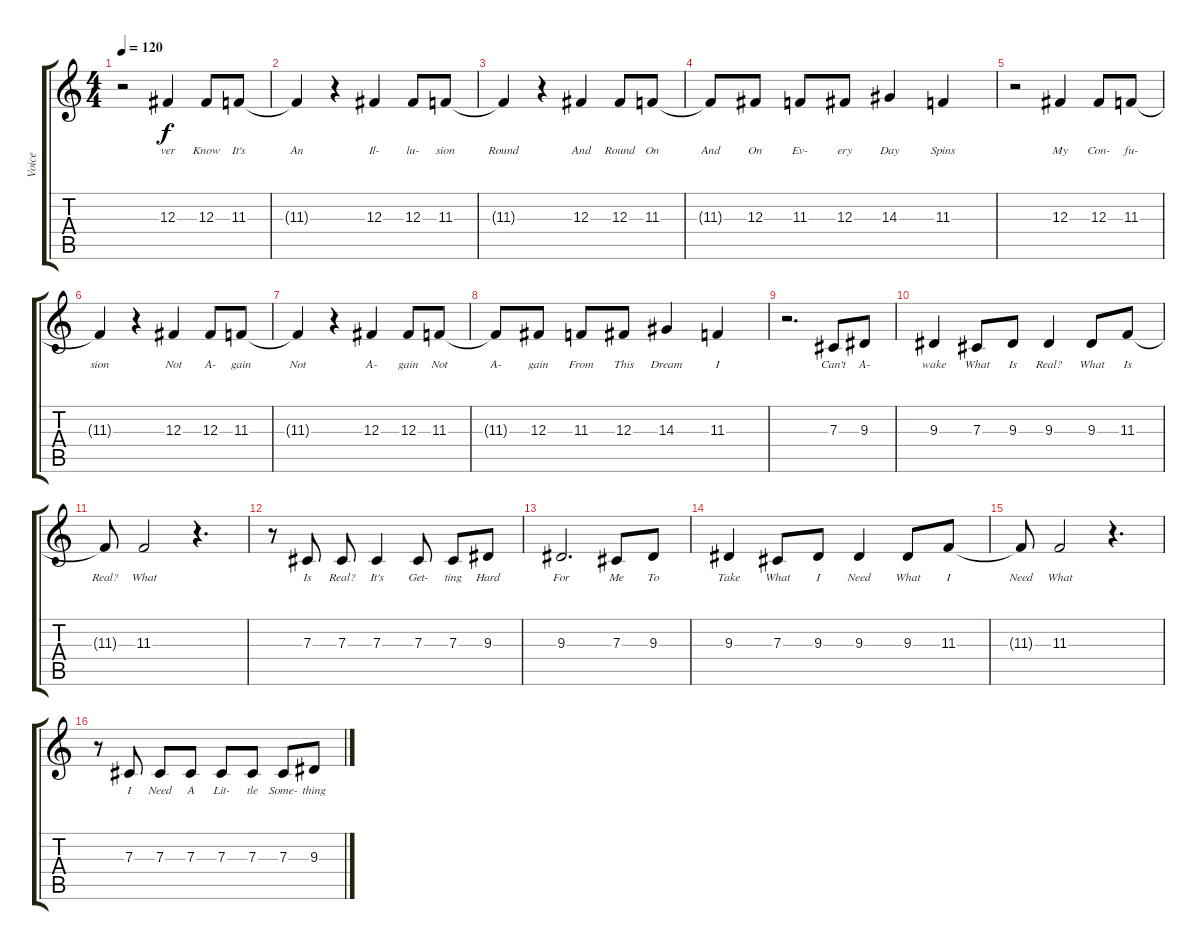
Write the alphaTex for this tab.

\track ("Voice" "Voice") {instrument clarinet}
\staff {score tabs}
\tuning (Eb4 Bb3 Gb3 Db3 Ab2 Eb2) {hide}
\ts (4 4)
\tempo 120
\clef g2
\ks c
r.2{dy f} 12.3.4{lyrics (0 "ver") lyrics (1 "") lyrics (2 "") lyrics (3 "") lyrics (4 "")} 12.3.8{lyrics (0 "Know") lyrics (1 "") lyrics (2 "") lyrics (3 "") lyrics (4 "")} 11.3.8{lyrics (0 "It's") lyrics (1 "") lyrics (2 "") lyrics (3 "") lyrics (4 "")} |
11.3{t}.4{lyrics (0 "An") lyrics (1 "") lyrics (2 "") lyrics (3 "") lyrics (4 "")} r.4 12.3.4{lyrics (0 "Il-") lyrics (1 "") lyrics (2 "") lyrics (3 "") lyrics (4 "")} 12.3.8{lyrics (0 "lu-") lyrics (1 "") lyrics (2 "") lyrics (3 "") lyrics (4 "")} 11.3.8{lyrics (0 "sion") lyrics (1 "") lyrics (2 "") lyrics (3 "") lyrics (4 "")} |
11.3{t}.4{lyrics (0 "Round") lyrics (1 "") lyrics (2 "") lyrics (3 "") lyrics (4 "")} r.4 12.3.4{lyrics (0 "And") lyrics (1 "") lyrics (2 "") lyrics (3 "") lyrics (4 "")} 12.3.8{lyrics (0 "Round") lyrics (1 "") lyrics (2 "") lyrics (3 "") lyrics (4 "")} 11.3.8{lyrics (0 "On") lyrics (1 "") lyrics (2 "") lyrics (3 "") lyrics (4 "")} |
11.3{t}.8{lyrics (0 "And") lyrics (1 "") lyrics (2 "") lyrics (3 "") lyrics (4 "")} 12.3.8{lyrics (0 "On") lyrics (1 "") lyrics (2 "") lyrics (3 "") lyrics (4 "")} 11.3.8{lyrics (0 "Ev-") lyrics (1 "") lyrics (2 "") lyrics (3 "") lyrics (4 "")} 12.3.8{lyrics (0 "ery") lyrics (1 "") lyrics (2 "") lyrics (3 "") lyrics (4 "")} 14.3.4{lyrics (0 "Day") lyrics (1 "") lyrics (2 "") lyrics (3 "") lyrics (4 "")} 11.3.4{lyrics (0 "Spins") lyrics (1 "") lyrics (2 "") lyrics (3 "") lyrics (4 "")} |
r.2 12.3.4{lyrics (0 "My") lyrics (1 "") lyrics (2 "") lyrics (3 "") lyrics (4 "")} 12.3.8{lyrics (0 "Con-") lyrics (1 "") lyrics (2 "") lyrics (3 "") lyrics (4 "")} 11.3.8{lyrics (0 "fu-") lyrics (1 "") lyrics (2 "") lyrics (3 "") lyrics (4 "")} |
11.3{t}.4{lyrics (0 "sion") lyrics (1 "") lyrics (2 "") lyrics (3 "") lyrics (4 "")} r.4 12.3.4{lyrics (0 "Not") lyrics (1 "") lyrics (2 "") lyrics (3 "") lyrics (4 "")} 12.3.8{lyrics (0 "A-") lyrics (1 "") lyrics (2 "") lyrics (3 "") lyrics (4 "")} 11.3.8{lyrics (0 "gain") lyrics (1 "") lyrics (2 "") lyrics (3 "") lyrics (4 "")} |
11.3{t}.4{lyrics (0 "Not") lyrics (1 "") lyrics (2 "") lyrics (3 "") lyrics (4 "")} r.4 12.3.4{lyrics (0 "A-") lyrics (1 "") lyrics (2 "") lyrics (3 "") lyrics (4 "")} 12.3.8{lyrics (0 "gain") lyrics (1 "") lyrics (2 "") lyrics (3 "") lyrics (4 "")} 11.3.8{lyrics (0 "Not") lyrics (1 "") lyrics (2 "") lyrics (3 "") lyrics (4 "")} |
11.3{t}.8{lyrics (0 "A-") lyrics (1 "") lyrics (2 "") lyrics (3 "") lyrics (4 "")} 12.3.8{lyrics (0 "gain") lyrics (1 "") lyrics (2 "") lyrics (3 "") lyrics (4 "")} 11.3.8{lyrics (0 "From") lyrics (1 "") lyrics (2 "") lyrics (3 "") lyrics (4 "")} 12.3.8{lyrics (0 "This") lyrics (1 "") lyrics (2 "") lyrics (3 "") lyrics (4 "")} 14.3.4{lyrics (0 "Dream") lyrics (1 "") lyrics (2 "") lyrics (3 "") lyrics (4 "")} 11.3.4{lyrics (0 "I") lyrics (1 "") lyrics (2 "") lyrics (3 "") lyrics (4 "")} |
r.2{d} 7.3.8{lyrics (0 "Can't") lyrics (1 "") lyrics (2 "") lyrics (3 "") lyrics (4 "")} 9.3.8{lyrics (0 "A-") lyrics (1 "") lyrics (2 "") lyrics (3 "") lyrics (4 "")} |
9.3.4{lyrics (0 "wake") lyrics (1 "") lyrics (2 "") lyrics (3 "") lyrics (4 "")} 7.3.8{lyrics (0 "What") lyrics (1 "") lyrics (2 "") lyrics (3 "") lyrics (4 "")} 9.3.8{lyrics (0 "Is") lyrics (1 "") lyrics (2 "") lyrics (3 "") lyrics (4 "")} 9.3.4{lyrics (0 "Real?") lyrics (1 "") lyrics (2 "") lyrics (3 "") lyrics (4 "")} 9.3.8{lyrics (0 "What") lyrics (1 "") lyrics (2 "") lyrics (3 "") lyrics (4 "")} 11.3.8{lyrics (0 "Is") lyrics (1 "") lyrics (2 "") lyrics (3 "") lyrics (4 "")} |
11.3{t}.8{lyrics (0 "Real?") lyrics (1 "") lyrics (2 "") lyrics (3 "") lyrics (4 "")} 11.3.2{lyrics (0 "What") lyrics (1 "") lyrics (2 "") lyrics (3 "") lyrics (4 "")} r.4{d} |
r.8 7.3.8{lyrics (0 "Is") lyrics (1 "") lyrics (2 "") lyrics (3 "") lyrics (4 "")} 7.3.8{lyrics (0 "Real?") lyrics (1 "") lyrics (2 "") lyrics (3 "") lyrics (4 "")} 7.3.4{lyrics (0 "It's") lyrics (1 "") lyrics (2 "") lyrics (3 "") lyrics (4 "")} 7.3.8{lyrics (0 "Get-") lyrics (1 "") lyrics (2 "") lyrics (3 "") lyrics (4 "")} 7.3.8{lyrics (0 "ting") lyrics (1 "") lyrics (2 "") lyrics (3 "") lyrics (4 "")} 9.3.8{lyrics (0 "Hard") lyrics (1 "") lyrics (2 "") lyrics (3 "") lyrics (4 "")} |
9.3.2{d lyrics (0 "For") lyrics (1 "") lyrics (2 "") lyrics (3 "") lyrics (4 "")} 7.3.8{lyrics (0 "Me") lyrics (1 "") lyrics (2 "") lyrics (3 "") lyrics (4 "")} 9.3.8{lyrics (0 "To") lyrics (1 "") lyrics (2 "") lyrics (3 "") lyrics (4 "")} |
9.3.4{lyrics (0 "Take") lyrics (1 "") lyrics (2 "") lyrics (3 "") lyrics (4 "")} 7.3.8{lyrics (0 "What") lyrics (1 "") lyrics (2 "") lyrics (3 "") lyrics (4 "")} 9.3.8{lyrics (0 "I") lyrics (1 "") lyrics (2 "") lyrics (3 "") lyrics (4 "")} 9.3.4{lyrics (0 "Need") lyrics (1 "") lyrics (2 "") lyrics (3 "") lyrics (4 "")} 9.3.8{lyrics (0 "What") lyrics (1 "") lyrics (2 "") lyrics (3 "") lyrics (4 "")} 11.3.8{lyrics (0 "I") lyrics (1 "") lyrics (2 "") lyrics (3 "") lyrics (4 "")} |
11.3{t}.8{lyrics (0 "Need") lyrics (1 "") lyrics (2 "") lyrics (3 "") lyrics (4 "")} 11.3.2{lyrics (0 "What") lyrics (1 "") lyrics (2 "") lyrics (3 "") lyrics (4 "")} r.4{d} |
r.8 7.3.8{lyrics (0 "I") lyrics (1 "") lyrics (2 "") lyrics (3 "") lyrics (4 "")} 7.3.8{lyrics (0 "Need") lyrics (1 "") lyrics (2 "") lyrics (3 "") lyrics (4 "")} 7.3.8{lyrics (0 "A") lyrics (1 "") lyrics (2 "") lyrics (3 "") lyrics (4 "")} 7.3.8{lyrics (0 "Lit-") lyrics (1 "") lyrics (2 "") lyrics (3 "") lyrics (4 "")} 7.3.8{lyrics (0 "tle") lyrics (1 "") lyrics (2 "") lyrics (3 "") lyrics (4 "")} 7.3.8{lyrics (0 "Some-") lyrics (1 "") lyrics (2 "") lyrics (3 "") lyrics (4 "")} 9.3.8{lyrics (0 "thing") lyrics (1 "") lyrics (2 "") lyrics (3 "") lyrics (4 "")}
